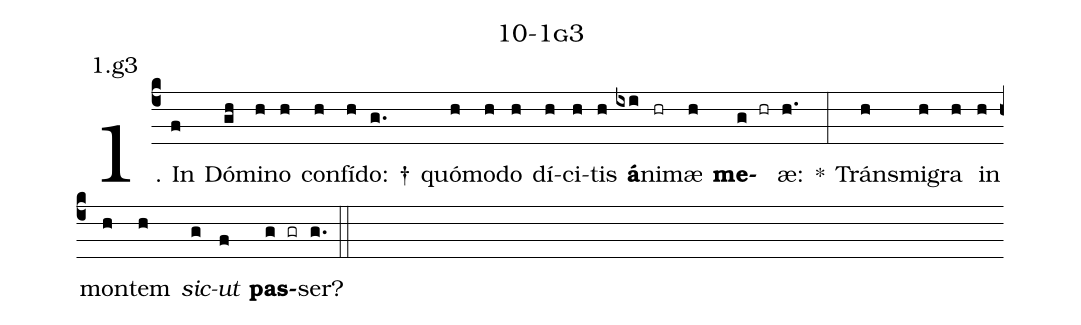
name: 10-1g3;
annotation: 1.g3;
%%
(c4)1. In(f) Dó(gh)mi(h)no(h) con(h)fí(h)do: †(g.) quó(h)mo(h)do(h) dí(h)ci(h)tis(h) <b>á</b>(ixi)ni(hr)mæ(h) <b>me</b>(g hr)æ:(h.) *(:) Tráns(h)mi(h)gra(h) in(h) mon(h)tem(h) <i>sic</i>(g)<i>ut</i>(f) <b>pas</b>(g gr)ser?(g.) (::)
